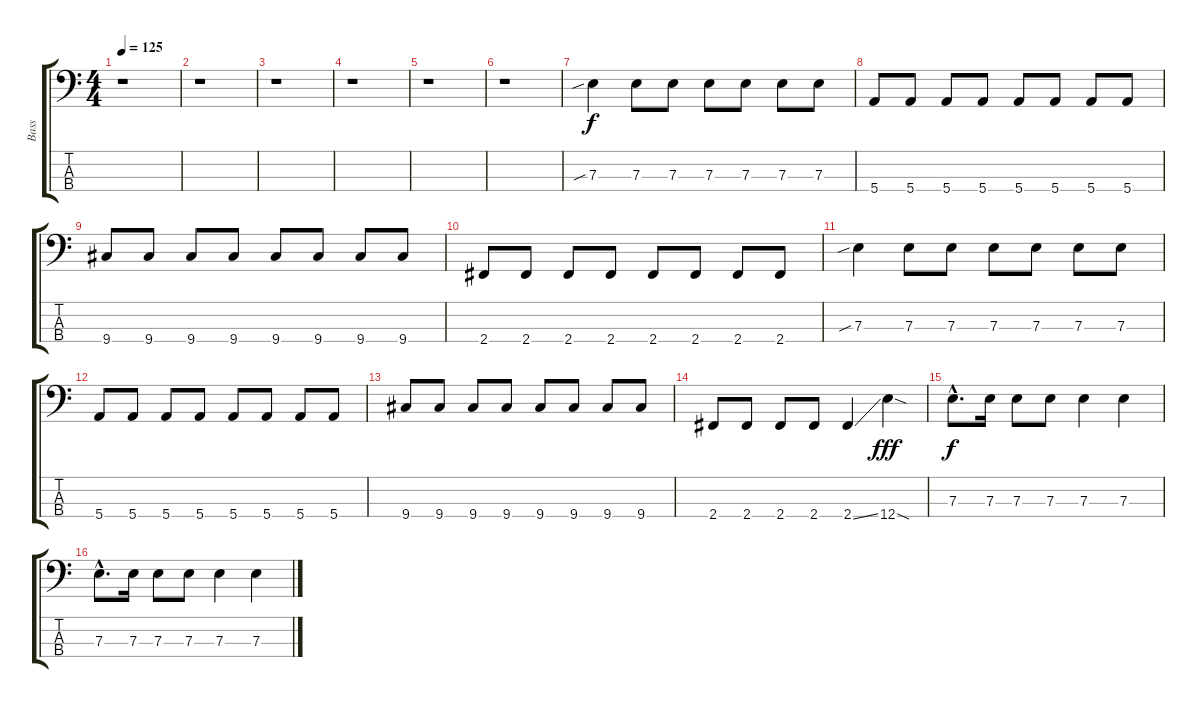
\track ("Bass" "Bass") {instrument electricbasspick}
\staff {score tabs}
\tuning (G2 D2 A1 E1) {hide}
\ts (4 4)
\tempo 125
\clef f4
\ks c
r.1{dy f} |
r.1 |
r.1 |
r.1 |
r.1 |
r.1 |
7.3{sib}.4 7.3.8 7.3.8 7.3.8 7.3.8 7.3.8 7.3.8 |
5.4.8 5.4.8 5.4.8 5.4.8 5.4.8 5.4.8 5.4.8 5.4.8 |
9.4.8 9.4.8 9.4.8 9.4.8 9.4.8 9.4.8 9.4.8 9.4.8 |
2.4.8 2.4.8 2.4.8 2.4.8 2.4.8 2.4.8 2.4.8 2.4.8 |
7.3{sib}.4 7.3.8 7.3.8 7.3.8 7.3.8 7.3.8 7.3.8 |
5.4.8 5.4.8 5.4.8 5.4.8 5.4.8 5.4.8 5.4.8 5.4.8 |
9.4.8 9.4.8 9.4.8 9.4.8 9.4.8 9.4.8 9.4.8 9.4.8 |
2.4.8 2.4.8 2.4.8 2.4.8 2.4{ss}.4 12.4{sod}.4{dy fff} |
7.3{hac}.8{d dy f} 7.3.16 7.3.8 7.3.8 7.3.4 7.3.4 |
7.3{hac}.8{d} 7.3.16 7.3.8 7.3.8 7.3.4 7.3.4
